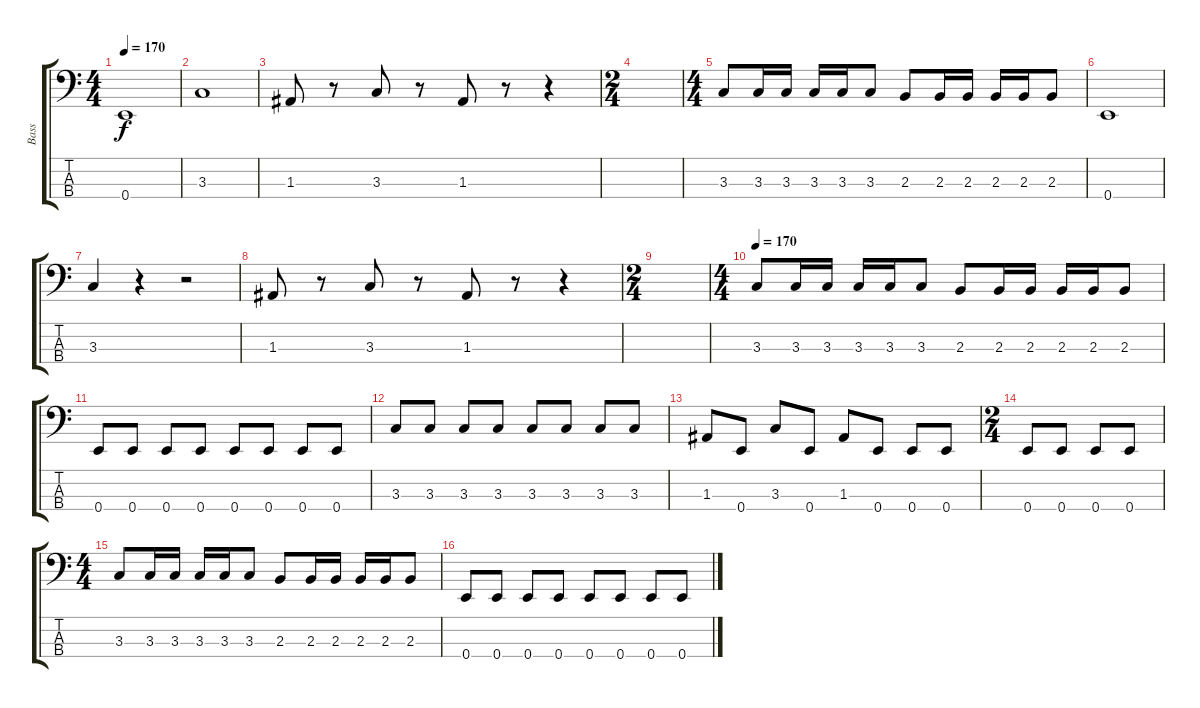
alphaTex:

\track ("Bass" "Bass") {instrument fretlessbass}
\staff {score tabs}
\tuning (G2 D2 A1 E1) {hide}
\ts (4 4)
\tempo 170
\clef f4
\ks c
0.4.1{dy f} |
3.3.1 |
1.3.8 r.8 3.3.8 r.8 1.3.8 r.8 r.4 |
\ts (2 4)
|
\ts (4 4)
3.3.8 3.3.16 3.3.16 3.3.16 3.3.16 3.3.8 2.3.8 2.3.16 2.3.16 2.3.16 2.3.16 2.3.8 |
0.4.1 |
3.3.4 r.4 r.2 |
1.3.8 r.8 3.3.8 r.8 1.3.8 r.8 r.4 |
\ts (2 4)
|
\ts (4 4)
\tempo 170
3.3.8 3.3.16 3.3.16 3.3.16 3.3.16 3.3.8 2.3.8 2.3.16 2.3.16 2.3.16 2.3.16 2.3.8 |
0.4.8 0.4.8 0.4.8 0.4.8 0.4.8 0.4.8 0.4.8 0.4.8 |
3.3.8 3.3.8 3.3.8 3.3.8 3.3.8 3.3.8 3.3.8 3.3.8 |
1.3.8 0.4.8 3.3.8 0.4.8 1.3.8 0.4.8 0.4.8 0.4.8 |
\ts (2 4)
0.4.8 0.4.8 0.4.8 0.4.8 |
\ts (4 4)
3.3.8 3.3.16 3.3.16 3.3.16 3.3.16 3.3.8 2.3.8 2.3.16 2.3.16 2.3.16 2.3.16 2.3.8 |
0.4.8 0.4.8 0.4.8 0.4.8 0.4.8 0.4.8 0.4.8 0.4.8
